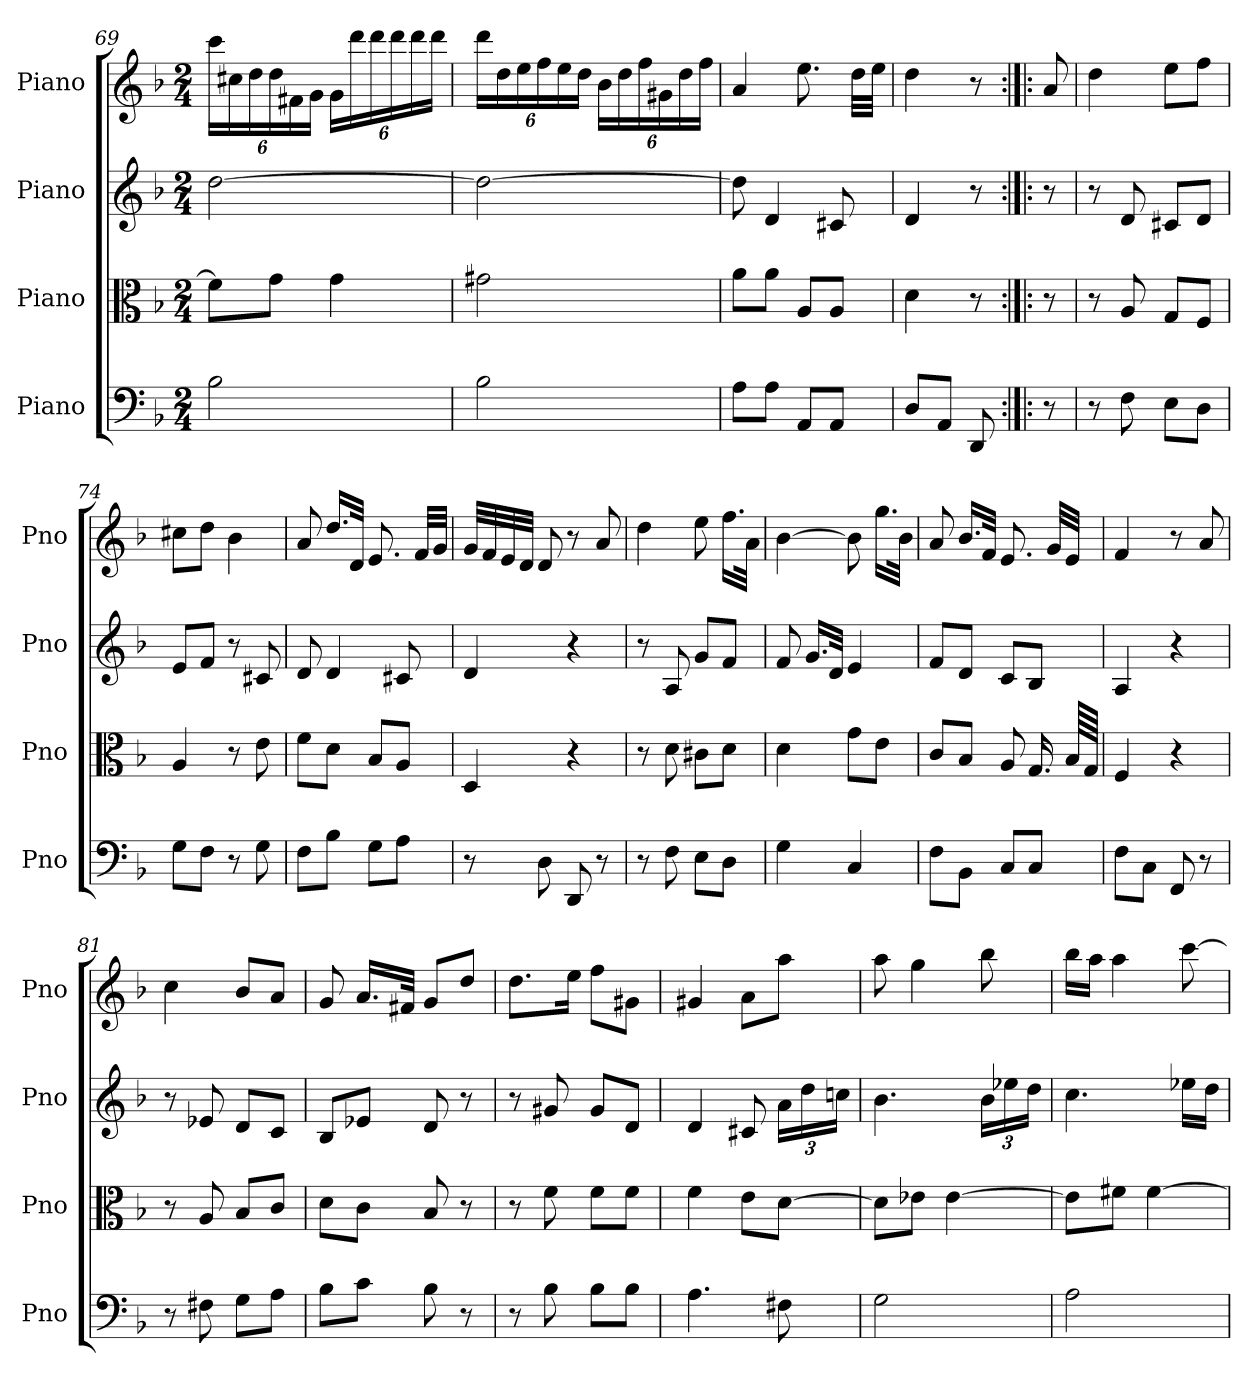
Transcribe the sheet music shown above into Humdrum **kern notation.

**kern	**kern	**kern	**kern
*part4	*part3	*part2	*part1
*staff4	*staff3	*staff2	*staff1
*I"Piano	*I"Piano	*I"Piano	*I"Piano
*I'Pno	*I'Pno	*I'Pno	*I'Pno
*clefF4	*clefC3	*clefG2	*clefG2
*k[b-]	*k[b-]	*k[b-]	*k[b-]
*M2/4	*M2/4	*M2/4	*M2/4
*	*	*	*Xbrackettup
=69	=69	=69	=69
2B-\	8f#\L]	[2dd\	24ccc\LL
.	.	.	24cc#X\
.	.	.	24dd\
.	8g\J	.	24dd\
.	.	.	24f#X\
.	.	.	24g\JJ
.	4g\	.	24g\LL
.	.	.	24ddd\
.	.	.	24ddd\
.	.	.	24ddd\
.	.	.	24ddd\
.	.	.	24ddd\JJ
=70	=70	=70	=70
2B-\	2g#X\	2dd\_	24ddd\LL
.	.	.	24dd\
.	.	.	24ee\
.	.	.	24ff\
.	.	.	24ee\
.	.	.	24dd\JJ
.	.	.	24b-\LL
.	.	.	24dd\
.	.	.	24ff\
.	.	.	24g#X\
.	.	.	24dd\
.	.	.	24ff\JJ
=71	=71	=71	=71
8A\L	8a\L	8dd\]	4a/
8A\J	8a\J	4d/	.
8AA/L	8A/L	.	8.ee\
8AA/J	8A/J	8c#X/	.
.	.	.	32dd\LLL
.	.	.	32ee\JJJ
!!LO:LB:g=z
=72	=72	=72	=72
8D/L	4d\	4d/	4dd\
8AA/J	.	.	.
8DD/	8r	8r	8r
=72X8:|!|:	=72X8:|!|:	=72X8:|!|:	=72X8:|!|:
8r	8r	8r	8a/
=73	=73	=73	=73
8r	8r	8r	4dd\
8F\	8A/	8d/	.
8E\L	8G/L	8c#X/L	8ee\L
8D\J	8F/J	8d/J	8ff\J
=74	=74	=74	=74
8G\L	4A/	8e/L	8cc#X\L
8F\J	.	8f/J	8dd\J
8r	8r	8r	4b-\
8G\	8e\	8c#X/	.
=75	=75	=75	=75
8F\L	8f\L	8d/	8a/
8B-\J	8d\J	4d/	16.dd/LL
.	.	.	32d/JJk
8G\L	8B-/L	.	8.e/
8A\J	8A/J	8c#X/	.
.	.	.	32f/LLL
.	.	.	32g/JJJ
=76	=76	=76	=76
8r	4D/	4d/	32g/LLL
.	.	.	32f/
.	.	.	32e/
.	.	.	32d/JJJ
8D\	.	.	8d/
8DD/	4r	4r	8r
8r	.	.	8a/
=77	=77	=77	=77
8r	8r	8r	4dd\
8F\	8d\	8A/	.
8E\L	8c#X\L	8g/L	8ee\
8D\J	8d\J	8f/J	16.ff\LL
.	.	.	32a\JJk
!!LO:PB:g=z
=78	=78	=78	=78
4G\	4d\	8f/	[4b-\
.	.	16.g/LL	.
.	.	32d/JJk	.
4C/	8g\L	4e/	8b-\]
.	8e\J	.	16.gg\LL
.	.	.	32b-\JJk
=79	=79	=79	=79
8F\L	8c/L	8f/L	8a/
8BB-\J	8B-/J	8d/J	16.b-/LL
.	.	.	32f/JJk
8C/L	8A/	8c/L	8.e/
8C/J	16.G/	8B-/J	.
.	.	.	32g/LLL
.	64B-/LLLL	.	32e/JJJ
.	64G/JJJJ	.	.
=80	=80	=80	=80
8F\L	4F/	4A/	4f/
8C\J	.	.	.
8FF/	4r	4r	8r
8r	.	.	8a/
=81	=81	=81	=81
8r	8r	8r	4cc\
8F#X\	8A/	8e-X/	.
8G\L	8B-/L	8d/L	8b-/L
8A\J	8c/J	8c/J	8a/J
=82	=82	=82	=82
8B-\L	8d\L	8B-/L	8g/
8c\J	8c\J	8e-X/J	16.a/LL
.	.	.	32f#X/JJk
8B-\	8B-/	8d/	8g/L
8r	8r	8r	8dd/J
=83	=83	=83	=83
8r	8r	8r	8.dd\L
8B-\	8f\	8g#X/	.
.	.	.	16ee\Jk
8B-\L	8f\L	8g#/L	8ff\L
8B-\J	8f\J	8d/J	8g#X\J
!!LO:LB:g=z
=84	=84	=84	=84
4.A\	4f\	4d/	4g#X/
.	8e\L	8c#X/	8a\L
*	*	*Xbrackettup	*
8F#X\	[8d\J	24a\LL	8aa\J
.	.	24dd\	.
.	.	24ccn\JJ	.
=85	=85	=85	=85
2G\	8d\L]	4.b-\	8aa\
.	8e-X\J	.	4gg\
.	[4e-\	.	.
.	.	24b-\LL	8bb-\
.	.	24ee-X\	.
.	.	24dd\JJ	.
=86	=86	=86	=86
2A\	8e-\L]	4.cc\	16bb-\LL
.	.	.	16aa\JJ
.	8f#X\J	.	4aa\
.	[4f#\	.	.
.	.	16ee-X\LL	[8ccc\
.	.	16dd\JJ	.
=	=	=	=
*-	*-	*-	*-
